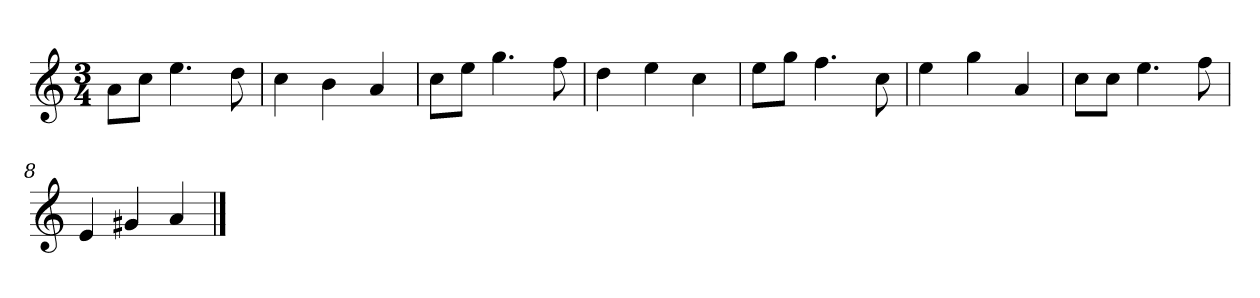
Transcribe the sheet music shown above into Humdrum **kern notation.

**kern
*part1
*staff1
*clefG2
*k[]
*a:
*M3/4
=
8a\L
8cc\J
4.ee
8dd
=2
4cc
4b
4a
=3
8cc\L
8ee\J
4.gg
8ff
=4
4dd
4ee
4cc
=5y
8ee\L
8gg\J
4.ff
8cc
=6
4ee
4gg
4a
=7
8cc\L
8cc\J
4.ee
8ff
=8
4e
4g#X
4a
==
*-
